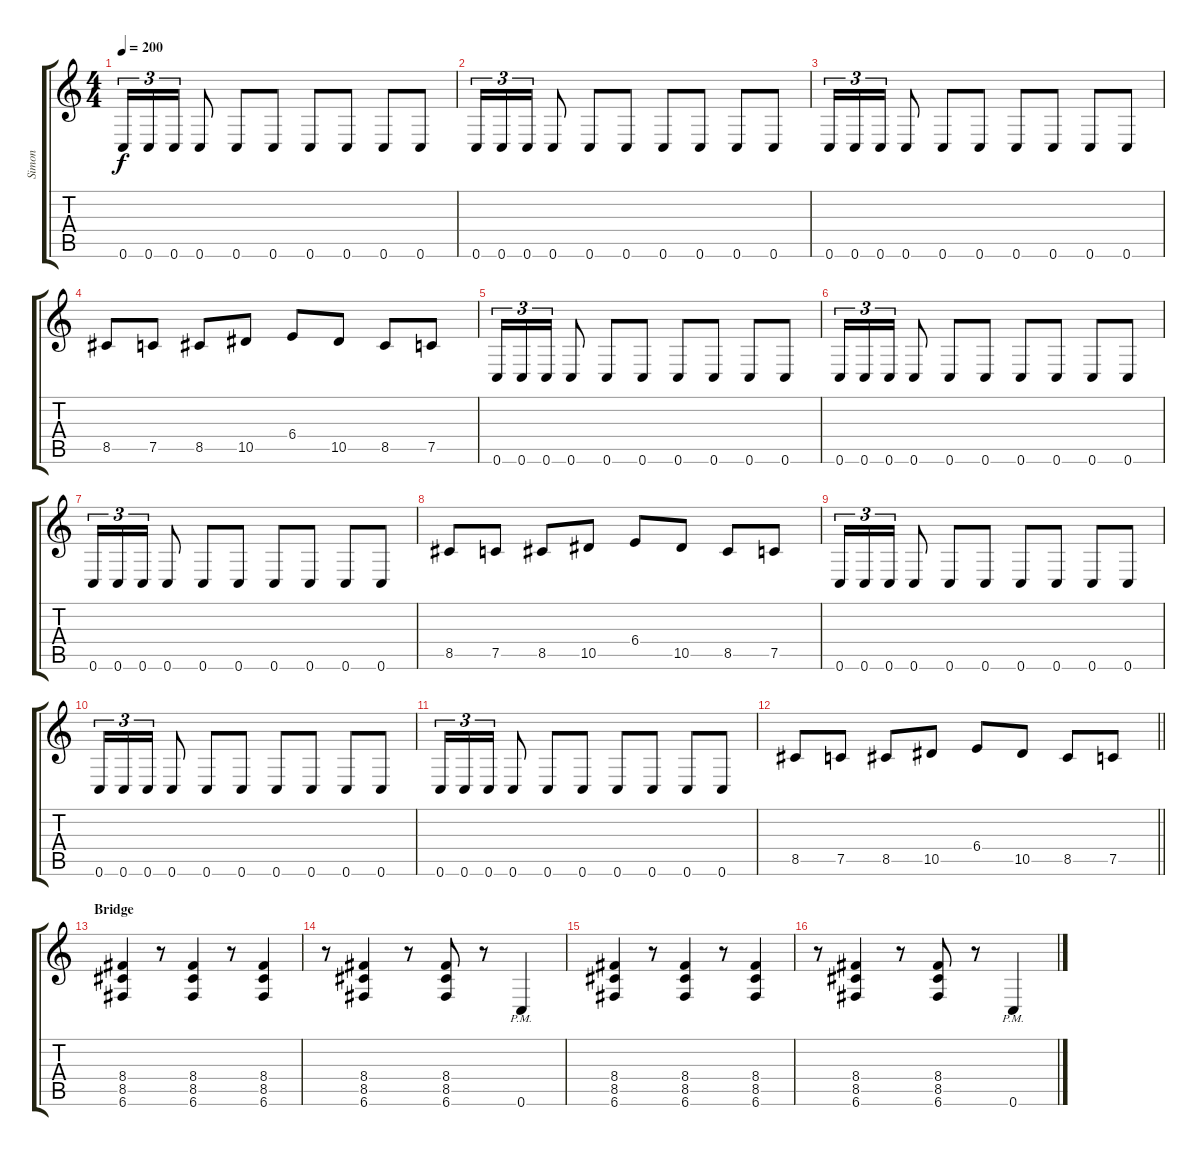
\track ("Simon" "Simon") {instrument distortionguitar}
\staff {score tabs}
\tuning (C4 G3 Eb3 Bb2 F2 C2) {hide}
\ts (4 4)
\tempo 200
\clef g2
\ks c
0.6.16{tu (3 2) dy f} 0.6.16{tu (3 2)} 0.6.16{tu (3 2)} 0.6.8 0.6.8 0.6.8 0.6.8 0.6.8 0.6.8 0.6.8 |
0.6.16{tu (3 2)} 0.6.16{tu (3 2)} 0.6.16{tu (3 2)} 0.6.8 0.6.8 0.6.8 0.6.8 0.6.8 0.6.8 0.6.8 |
0.6.16{tu (3 2)} 0.6.16{tu (3 2)} 0.6.16{tu (3 2)} 0.6.8 0.6.8 0.6.8 0.6.8 0.6.8 0.6.8 0.6.8 |
8.5.8 7.5.8 8.5.8 10.5.8 6.4.8 10.5.8 8.5.8 7.5.8 |
0.6.16{tu (3 2)} 0.6.16{tu (3 2)} 0.6.16{tu (3 2)} 0.6.8 0.6.8 0.6.8 0.6.8 0.6.8 0.6.8 0.6.8 |
0.6.16{tu (3 2)} 0.6.16{tu (3 2)} 0.6.16{tu (3 2)} 0.6.8 0.6.8 0.6.8 0.6.8 0.6.8 0.6.8 0.6.8 |
0.6.16{tu (3 2)} 0.6.16{tu (3 2)} 0.6.16{tu (3 2)} 0.6.8 0.6.8 0.6.8 0.6.8 0.6.8 0.6.8 0.6.8 |
8.5.8 7.5.8 8.5.8 10.5.8 6.4.8 10.5.8 8.5.8 7.5.8 |
0.6.16{tu (3 2)} 0.6.16{tu (3 2)} 0.6.16{tu (3 2)} 0.6.8 0.6.8 0.6.8 0.6.8 0.6.8 0.6.8 0.6.8 |
0.6.16{tu (3 2)} 0.6.16{tu (3 2)} 0.6.16{tu (3 2)} 0.6.8 0.6.8 0.6.8 0.6.8 0.6.8 0.6.8 0.6.8 |
0.6.16{tu (3 2)} 0.6.16{tu (3 2)} 0.6.16{tu (3 2)} 0.6.8 0.6.8 0.6.8 0.6.8 0.6.8 0.6.8 0.6.8 |
\barLineRight lightlight
8.5.8 7.5.8 8.5.8 10.5.8 6.4.8 10.5.8 8.5.8 7.5.8 |
\section ("" "Bridge")
(8.4 8.5 6.6).4 r.8 (8.4 8.5 6.6).4 r.8 (8.4 8.5 6.6).4 |
r.8 (8.4 8.5 6.6).4 r.8 (8.4 8.5 6.6).8 r.8 0.6{pm}.4 |
(8.4 8.5 6.6).4 r.8 (8.4 8.5 6.6).4 r.8 (8.4 8.5 6.6).4 |
r.8 (8.4 8.5 6.6).4 r.8 (8.4 8.5 6.6).8 r.8 0.6{pm}.4
